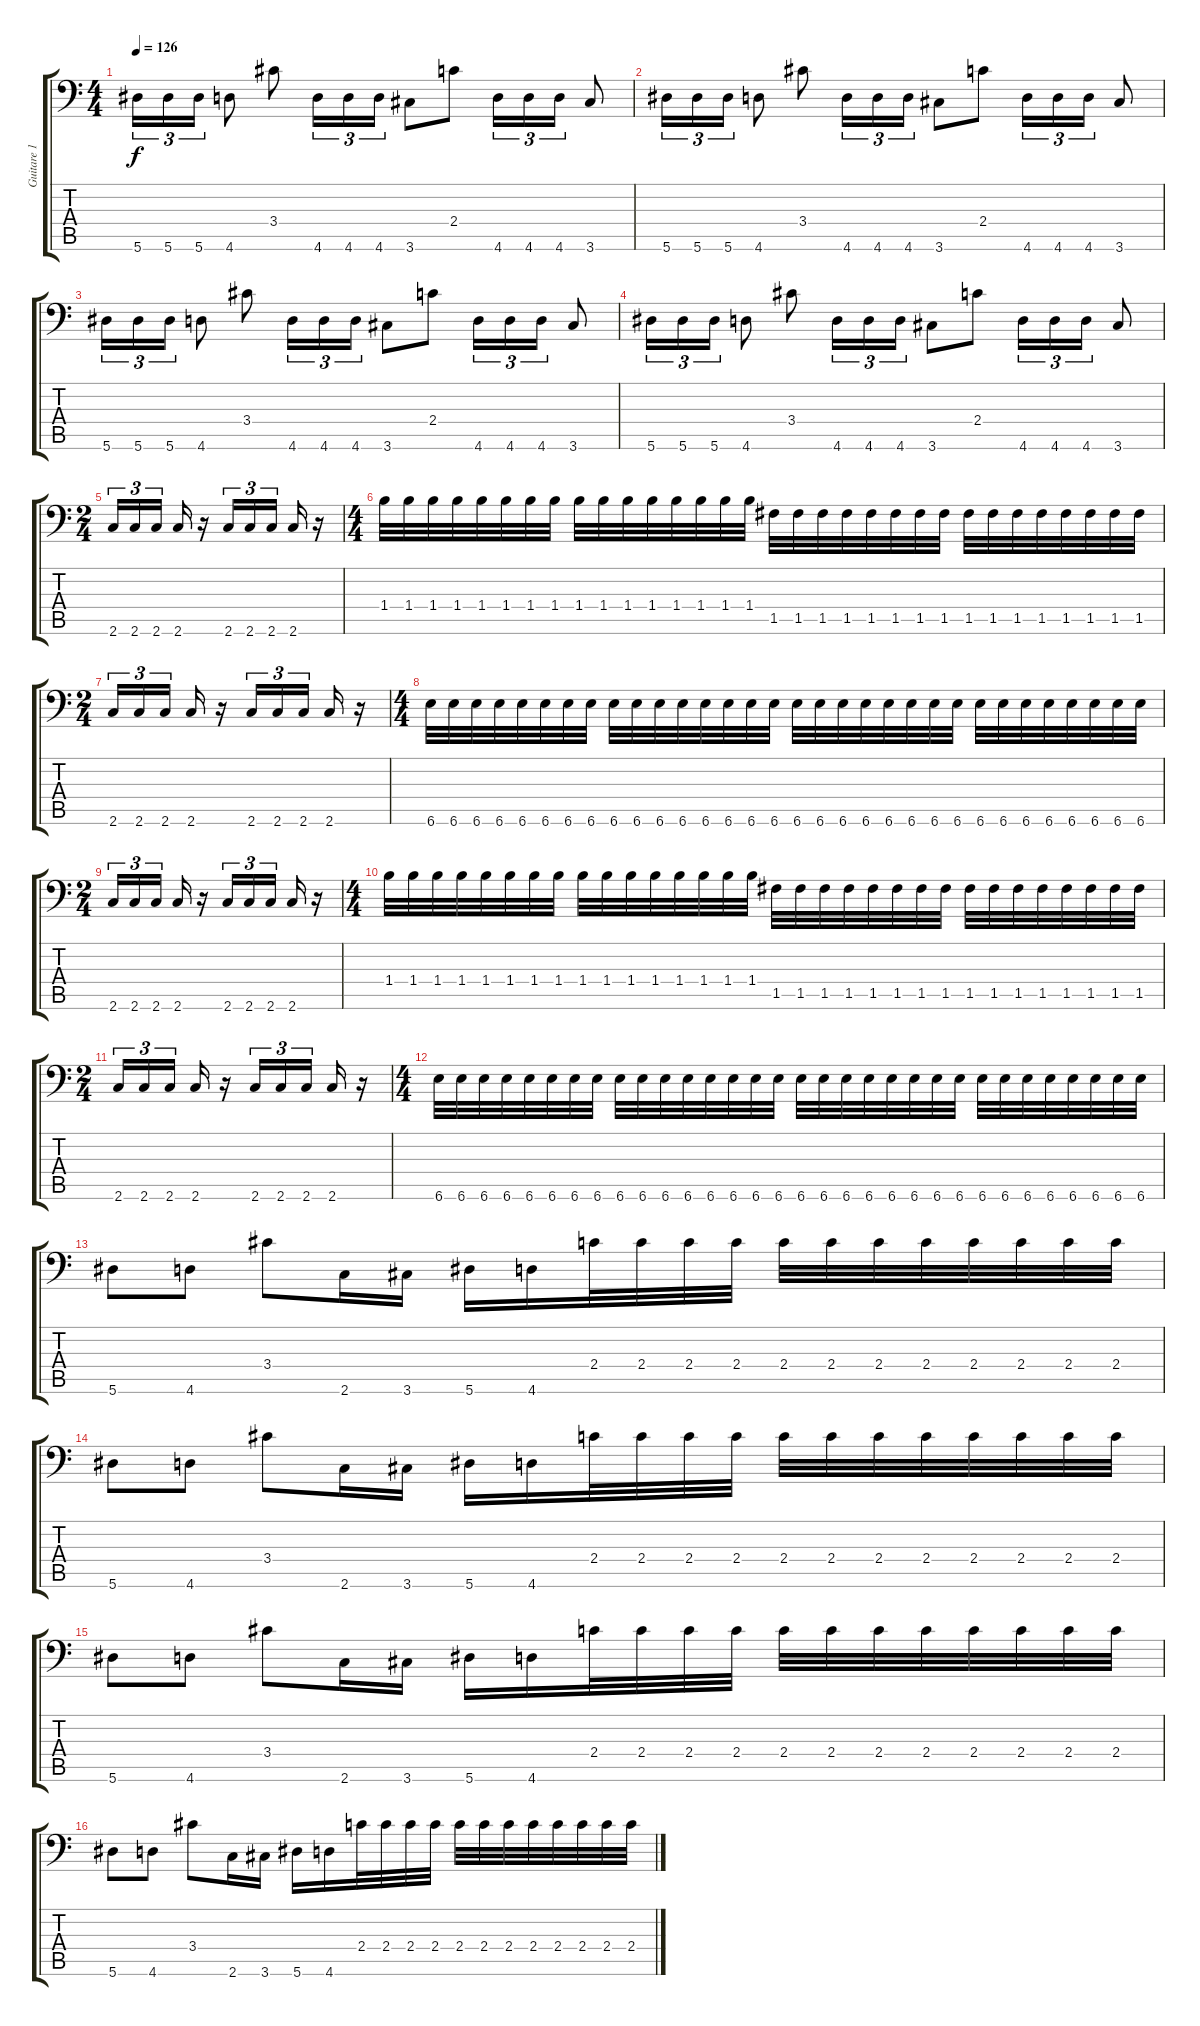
\track ("Guitare 1" "Guitare 1") {instrument distortionguitar}
\staff {score tabs}
\tuning (C4 G3 Eb3 Bb2 F2 Bb1) {hide}
\ts (4 4)
\tempo 126
\clef f4
\ks c
5.6.16{tu (3 2) dy f} 5.6.16{tu (3 2)} 5.6.16{tu (3 2)} 4.6.8 3.4.8 4.6.16{tu (3 2)} 4.6.16{tu (3 2)} 4.6.16{tu (3 2)} 3.6.8 2.4.8 4.6.16{tu (3 2)} 4.6.16{tu (3 2)} 4.6.16{tu (3 2)} 3.6.8 |
5.6.16{tu (3 2)} 5.6.16{tu (3 2)} 5.6.16{tu (3 2)} 4.6.8 3.4.8 4.6.16{tu (3 2)} 4.6.16{tu (3 2)} 4.6.16{tu (3 2)} 3.6.8 2.4.8 4.6.16{tu (3 2)} 4.6.16{tu (3 2)} 4.6.16{tu (3 2)} 3.6.8 |
5.6.16{tu (3 2)} 5.6.16{tu (3 2)} 5.6.16{tu (3 2)} 4.6.8 3.4.8 4.6.16{tu (3 2)} 4.6.16{tu (3 2)} 4.6.16{tu (3 2)} 3.6.8 2.4.8 4.6.16{tu (3 2)} 4.6.16{tu (3 2)} 4.6.16{tu (3 2)} 3.6.8 |
5.6.16{tu (3 2)} 5.6.16{tu (3 2)} 5.6.16{tu (3 2)} 4.6.8 3.4.8 4.6.16{tu (3 2)} 4.6.16{tu (3 2)} 4.6.16{tu (3 2)} 3.6.8 2.4.8 4.6.16{tu (3 2)} 4.6.16{tu (3 2)} 4.6.16{tu (3 2)} 3.6.8 |
\ts (2 4)
2.6.16{tu (3 2)} 2.6.16{tu (3 2)} 2.6.16{tu (3 2)} 2.6.16 r.16 2.6.16{tu (3 2)} 2.6.16{tu (3 2)} 2.6.16{tu (3 2)} 2.6.16 r.16 |
\ts (4 4)
1.4.32 1.4.32 1.4.32 1.4.32 1.4.32 1.4.32 1.4.32 1.4.32 1.4.32 1.4.32 1.4.32 1.4.32 1.4.32 1.4.32 1.4.32 1.4.32 1.5.32 1.5.32 1.5.32 1.5.32 1.5.32 1.5.32 1.5.32 1.5.32 1.5.32 1.5.32 1.5.32 1.5.32 1.5.32 1.5.32 1.5.32 1.5.32 |
\ts (2 4)
2.6.16{tu (3 2)} 2.6.16{tu (3 2)} 2.6.16{tu (3 2)} 2.6.16 r.16 2.6.16{tu (3 2)} 2.6.16{tu (3 2)} 2.6.16{tu (3 2)} 2.6.16 r.16 |
\ts (4 4)
6.6.32 6.6.32 6.6.32 6.6.32 6.6.32 6.6.32 6.6.32 6.6.32 6.6.32 6.6.32 6.6.32 6.6.32 6.6.32 6.6.32 6.6.32 6.6.32 6.6.32 6.6.32 6.6.32 6.6.32 6.6.32 6.6.32 6.6.32 6.6.32 6.6.32 6.6.32 6.6.32 6.6.32 6.6.32 6.6.32 6.6.32 6.6.32 |
\ts (2 4)
2.6.16{tu (3 2)} 2.6.16{tu (3 2)} 2.6.16{tu (3 2)} 2.6.16 r.16 2.6.16{tu (3 2)} 2.6.16{tu (3 2)} 2.6.16{tu (3 2)} 2.6.16 r.16 |
\ts (4 4)
1.4.32 1.4.32 1.4.32 1.4.32 1.4.32 1.4.32 1.4.32 1.4.32 1.4.32 1.4.32 1.4.32 1.4.32 1.4.32 1.4.32 1.4.32 1.4.32 1.5.32 1.5.32 1.5.32 1.5.32 1.5.32 1.5.32 1.5.32 1.5.32 1.5.32 1.5.32 1.5.32 1.5.32 1.5.32 1.5.32 1.5.32 1.5.32 |
\ts (2 4)
2.6.16{tu (3 2)} 2.6.16{tu (3 2)} 2.6.16{tu (3 2)} 2.6.16 r.16 2.6.16{tu (3 2)} 2.6.16{tu (3 2)} 2.6.16{tu (3 2)} 2.6.16 r.16 |
\ts (4 4)
6.6.32 6.6.32 6.6.32 6.6.32 6.6.32 6.6.32 6.6.32 6.6.32 6.6.32 6.6.32 6.6.32 6.6.32 6.6.32 6.6.32 6.6.32 6.6.32 6.6.32 6.6.32 6.6.32 6.6.32 6.6.32 6.6.32 6.6.32 6.6.32 6.6.32 6.6.32 6.6.32 6.6.32 6.6.32 6.6.32 6.6.32 6.6.32 |
5.6.8 4.6.8 3.4.8 2.6.16 3.6.16 5.6.16 4.6.16 2.4.32 2.4.32 2.4.32 2.4.32 2.4.32 2.4.32 2.4.32 2.4.32 2.4.32 2.4.32 2.4.32 2.4.32 |
5.6.8 4.6.8 3.4.8 2.6.16 3.6.16 5.6.16 4.6.16 2.4.32 2.4.32 2.4.32 2.4.32 2.4.32 2.4.32 2.4.32 2.4.32 2.4.32 2.4.32 2.4.32 2.4.32 |
5.6.8 4.6.8 3.4.8 2.6.16 3.6.16 5.6.16 4.6.16 2.4.32 2.4.32 2.4.32 2.4.32 2.4.32 2.4.32 2.4.32 2.4.32 2.4.32 2.4.32 2.4.32 2.4.32 |
5.6.8 4.6.8 3.4.8 2.6.16 3.6.16 5.6.16 4.6.16 2.4.32 2.4.32 2.4.32 2.4.32 2.4.32 2.4.32 2.4.32 2.4.32 2.4.32 2.4.32 2.4.32 2.4.32
